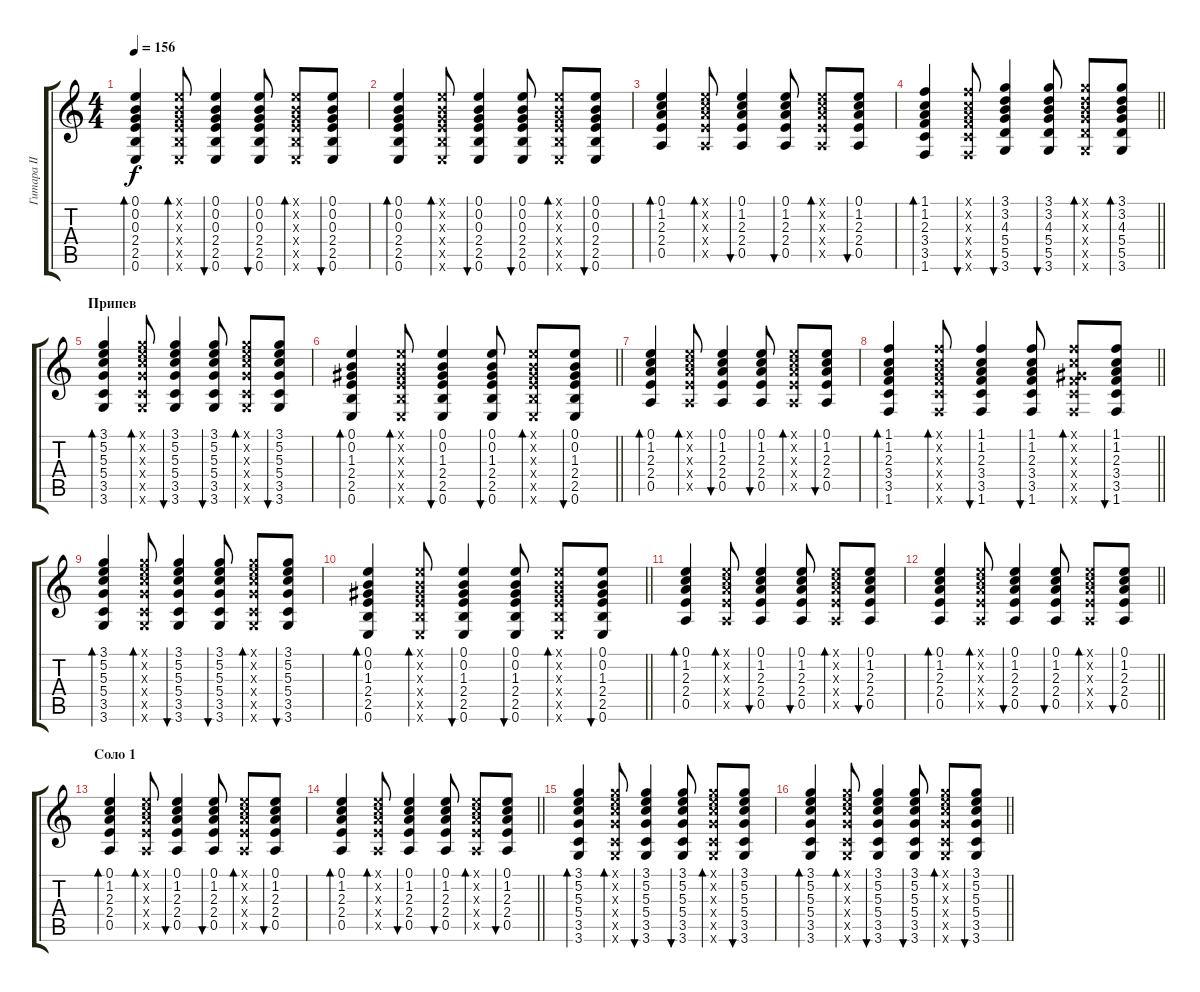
\track ("Гитара II" "Гитара II") {instrument acousticguitarsteel}
\staff {score tabs}
\tuning (E4 B3 G3 D3 A2 E2) {hide}
\ts (4 4)
\tempo 156
\clef g2
\ks c
(0.1 0.2 0.3 2.4 2.5 0.6).4{bd 60 dy f} (0.1{x} 0.2{x} 0.3{x} 2.4{x} 2.5{x} 0.6{x}).8{bd 60} (0.1 0.2 0.3 2.4 2.5 0.6).4{bu 60} (0.1 0.2 0.3 2.4 2.5 0.6).8{bu 60} (0.1{x} 0.2{x} 0.3{x} 2.4{x} 2.5{x} 0.6{x}).8{bd 60} (0.1 0.2 0.3 2.4 2.5 0.6).8{bu 60} |
(0.1 0.2 0.3 2.4 2.5 0.6).4{bd 60} (0.1{x} 0.2{x} 0.3{x} 2.4{x} 2.5{x} 0.6{x}).8{bd 60} (0.1 0.2 0.3 2.4 2.5 0.6).4{bu 60} (0.1 0.2 0.3 2.4 2.5 0.6).8{bu 60} (0.1{x} 0.2{x} 0.3{x} 2.4{x} 2.5{x} 0.6{x}).8{bd 60} (0.1 0.2 0.3 2.4 2.5 0.6).8{bu 60} |
(0.1 1.2 2.3 2.4 0.5).4{bd 60} (0.1{x} 1.2{x} 2.3{x} 2.4{x} 0.5{x}).8{bd 60} (0.1 1.2 2.3 2.4 0.5).4{bu 60} (0.1 1.2 2.3 2.4 0.5).8{bu 60} (0.1{x} 1.2{x} 2.3{x} 2.4{x} 0.5{x}).8{bd 60} (0.1 1.2 2.3 2.4 0.5).8{bu 60} |
\barLineRight lightlight
(1.1 1.2 2.3 3.4 3.5 1.6).4{bd 60} (1.1{x} 1.2{x} 2.3{x} 3.4{x} 3.5{x} 1.6{x}).8{bu 60} (3.1 3.2 4.3 5.4 5.5 3.6).4{bu 60} (3.1 3.2 4.3 5.4 5.5 3.6).8{bu 60} (3.1{x} 3.2{x} 4.3{x} 5.4{x} 5.5{x} 3.6{x}).8{bd 60} (3.1 3.2 4.3 5.4 5.5 3.6).8{bd 60} |
\section ("" "Припев")
(3.1 5.2 5.3 5.4 3.5 3.6).4{bd 60} (3.1{x} 5.2{x} 5.3{x} 5.4{x} 3.5{x} 3.6{x}).8{bd 60} (3.1 5.2 5.3 5.4 3.5 3.6).4{bu 60} (3.1 5.2 5.3 5.4 3.5 3.6).8{bu 60} (3.1{x} 5.2{x} 5.3{x} 5.4{x} 3.5{x} 3.6{x}).8{bd 60} (3.1 5.2 5.3 5.4 3.5 3.6).8{bu 60} |
\barLineRight lightlight
(0.1 0.2 1.3 2.4 2.5 0.6).4{bd 60} (0.1{x} 0.2{x} 1.3{x} 2.4{x} 2.5{x} 0.6{x}).8{bd 60} (0.1 0.2 1.3 2.4 2.5 0.6).4{bu 60} (0.1 0.2 1.3 2.4 2.5 0.6).8{bu 60} (0.1{x} 0.2{x} 1.3{x} 2.4{x} 2.5{x} 0.6{x}).8{bd 60} (0.1 0.2 1.3 2.4 2.5 0.6).8{bu 60} |
(0.1 1.2 2.3 2.4 0.5).4{bd 60} (0.1{x} 1.2{x} 2.3{x} 2.4{x} 0.5{x}).8{bd 60} (0.1 1.2 2.3 2.4 0.5).4{bu 60} (0.1 1.2 2.3 2.4 0.5).8{bu 60} (0.1{x} 1.2{x} 2.3{x} 2.4{x} 0.5{x}).8{bd 60} (0.1 1.2 2.3 2.4 0.5).8{bu 60} |
\barLineRight lightlight
(1.1 1.2 2.3 3.4 3.5 1.6).4{bd 60} (1.1{x} 1.2{x} 2.3{x} 3.4{x} 3.5{x} 1.6{x}).8{bd 60} (1.1 1.2 2.3 3.4 3.5 1.6).4{bu 60} (1.1 1.2 2.3 3.4 3.5 1.6).8{bu 60} (1.1{x} 1.2{x} 1.3{x} 3.4{x} 3.5{x} 1.6{x}).8{bd 60} (1.1 1.2 2.3 3.4 3.5 1.6).8{bu 60} |
(3.1 5.2 5.3 5.4 3.5 3.6).4{bd 60} (3.1{x} 5.2{x} 5.3{x} 5.4{x} 3.5{x} 3.6{x}).8{bd 60} (3.1 5.2 5.3 5.4 3.5 3.6).4{bu 60} (3.1 5.2 5.3 5.4 3.5 3.6).8{bu 60} (3.1{x} 5.2{x} 5.3{x} 5.4{x} 3.5{x} 3.6{x}).8{bd 60} (3.1 5.2 5.3 5.4 3.5 3.6).8{bu 60} |
\barLineRight lightlight
(0.1 0.2 1.3 2.4 2.5 0.6).4{bd 60} (0.1{x} 0.2{x} 1.3{x} 2.4{x} 2.5{x} 0.6{x}).8{bd 60} (0.1 0.2 1.3 2.4 2.5 0.6).4{bu 60} (0.1 0.2 1.3 2.4 2.5 0.6).8{bu 60} (0.1{x} 0.2{x} 1.3{x} 2.4{x} 2.5{x} 0.6{x}).8{bd 60} (0.1 0.2 1.3 2.4 2.5 0.6).8{bu 60} |
(0.1 1.2 2.3 2.4 0.5).4{bd 60} (0.1{x} 1.2{x} 2.3{x} 2.4{x} 0.5{x}).8{bd 60} (0.1 1.2 2.3 2.4 0.5).4{bu 60} (0.1 1.2 2.3 2.4 0.5).8{bu 60} (0.1{x} 1.2{x} 2.3{x} 2.4{x} 0.5{x}).8{bd 60} (0.1 1.2 2.3 2.4 0.5).8{bu 60} |
\barLineRight lightlight
(0.1 1.2 2.3 2.4 0.5).4{bd 60} (0.1{x} 1.2{x} 2.3{x} 2.4{x} 0.5{x}).8{bd 60} (0.1 1.2 2.3 2.4 0.5).4{bu 60} (0.1 1.2 2.3 2.4 0.5).8{bu 60} (0.1{x} 1.2{x} 2.3{x} 2.4{x} 0.5{x}).8{bd 60} (0.1 1.2 2.3 2.4 0.5).8{bu 60} |
\section ("" "Соло 1")
(0.1 1.2 2.3 2.4 0.5).4{bd 60} (0.1{x} 1.2{x} 2.3{x} 2.4{x} 0.5{x}).8{bd 60} (0.1 1.2 2.3 2.4 0.5).4{bu 60} (0.1 1.2 2.3 2.4 0.5).8{bu 60} (0.1{x} 1.2{x} 2.3{x} 2.4{x} 0.5{x}).8{bd 60} (0.1 1.2 2.3 2.4 0.5).8{bu 60} |
\barLineRight lightlight
(0.1 1.2 2.3 2.4 0.5).4{bd 60} (0.1{x} 1.2{x} 2.3{x} 2.4{x} 0.5{x}).8{bd 60} (0.1 1.2 2.3 2.4 0.5).4{bu 60} (0.1 1.2 2.3 2.4 0.5).8{bu 60} (0.1{x} 1.2{x} 2.3{x} 2.4{x} 0.5{x}).8{bd 60} (0.1 1.2 2.3 2.4 0.5).8{bu 60} |
(3.1 5.2 5.3 5.4 3.5 3.6).4{bd 60} (3.1{x} 5.2{x} 5.3{x} 5.4{x} 3.5{x} 3.6{x}).8{bd 60} (3.1 5.2 5.3 5.4 3.5 3.6).4{bu 60} (3.1 5.2 5.3 5.4 3.5 3.6).8{bu 60} (3.1{x} 5.2{x} 5.3{x} 5.4{x} 3.5{x} 3.6{x}).8{bd 60} (3.1 5.2 5.3 5.4 3.5 3.6).8{bu 60} |
\barLineRight lightlight
(3.1 5.2 5.3 5.4 3.5 3.6).4{bd 60} (3.1{x} 5.2{x} 5.3{x} 5.4{x} 3.5{x} 3.6{x}).8{bd 60} (3.1 5.2 5.3 5.4 3.5 3.6).4{bu 60} (3.1 5.2 5.3 5.4 3.5 3.6).8{bu 60} (3.1{x} 5.2{x} 5.3{x} 5.4{x} 3.5{x} 3.6{x}).8{bd 60} (3.1 5.2 5.3 5.4 3.5 3.6).8{bu 60}
